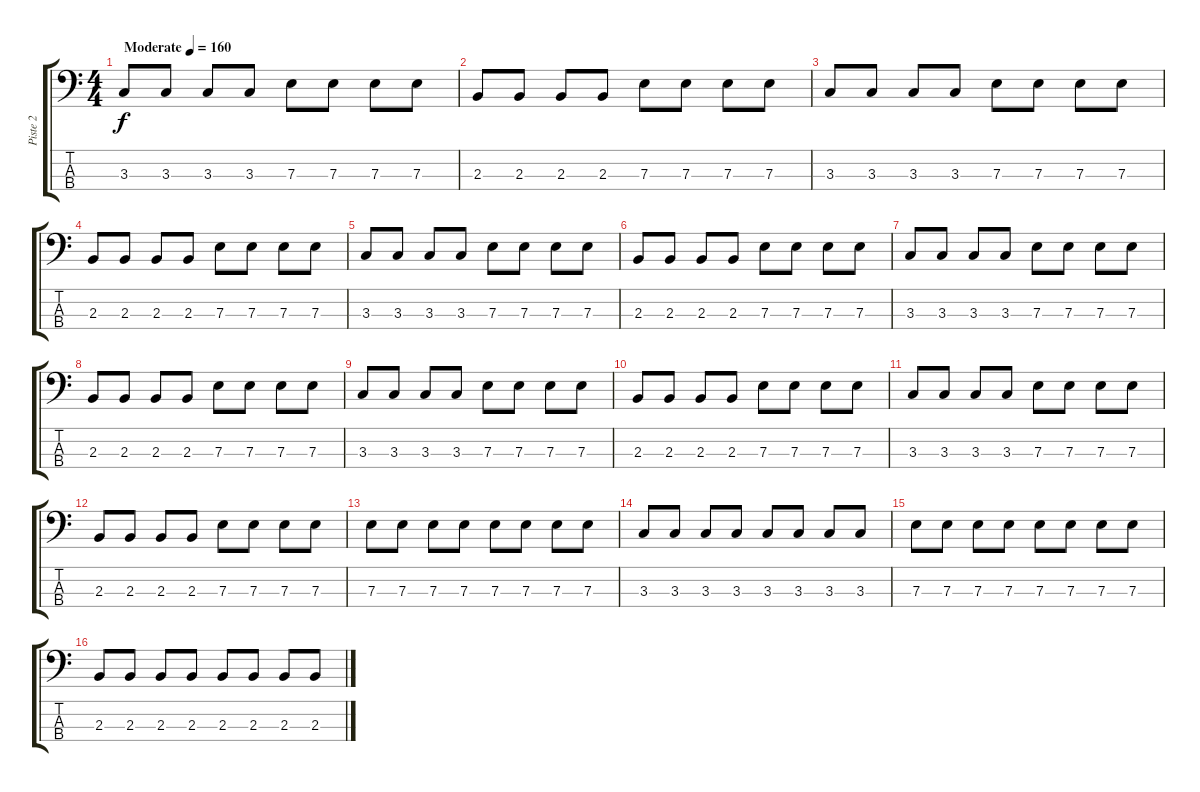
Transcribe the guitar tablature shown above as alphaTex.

\track ("Piste 2" "Piste 2") {instrument electricbasspick}
\staff {score tabs}
\tuning (G2 D2 A1 E1) {hide}
\ts (4 4)
\tempo (160 "Moderate")
\clef f4
\ks c
3.3.8{dy f instrument electricbasspick} 3.3.8 3.3.8 3.3.8 7.3.8 7.3.8 7.3.8 7.3.8 |
2.3.8 2.3.8 2.3.8 2.3.8 7.3.8 7.3.8 7.3.8 7.3.8 |
3.3.8 3.3.8 3.3.8 3.3.8 7.3.8 7.3.8 7.3.8 7.3.8 |
2.3.8 2.3.8 2.3.8 2.3.8 7.3.8 7.3.8 7.3.8 7.3.8 |
3.3.8 3.3.8 3.3.8 3.3.8 7.3.8 7.3.8 7.3.8 7.3.8 |
2.3.8 2.3.8 2.3.8 2.3.8 7.3.8 7.3.8 7.3.8 7.3.8 |
3.3.8 3.3.8 3.3.8 3.3.8 7.3.8 7.3.8 7.3.8 7.3.8 |
2.3.8 2.3.8 2.3.8 2.3.8 7.3.8 7.3.8 7.3.8 7.3.8 |
3.3.8 3.3.8 3.3.8 3.3.8 7.3.8 7.3.8 7.3.8 7.3.8 |
2.3.8 2.3.8 2.3.8 2.3.8 7.3.8 7.3.8 7.3.8 7.3.8 |
3.3.8 3.3.8 3.3.8 3.3.8 7.3.8 7.3.8 7.3.8 7.3.8 |
2.3.8 2.3.8 2.3.8 2.3.8 7.3.8 7.3.8 7.3.8 7.3.8 |
7.3.8 7.3.8 7.3.8 7.3.8 7.3.8 7.3.8 7.3.8 7.3.8 |
3.3.8 3.3.8 3.3.8 3.3.8 3.3.8 3.3.8 3.3.8 3.3.8 |
7.3.8 7.3.8 7.3.8 7.3.8 7.3.8 7.3.8 7.3.8 7.3.8 |
2.3.8 2.3.8 2.3.8 2.3.8 2.3.8 2.3.8 2.3.8 2.3.8
